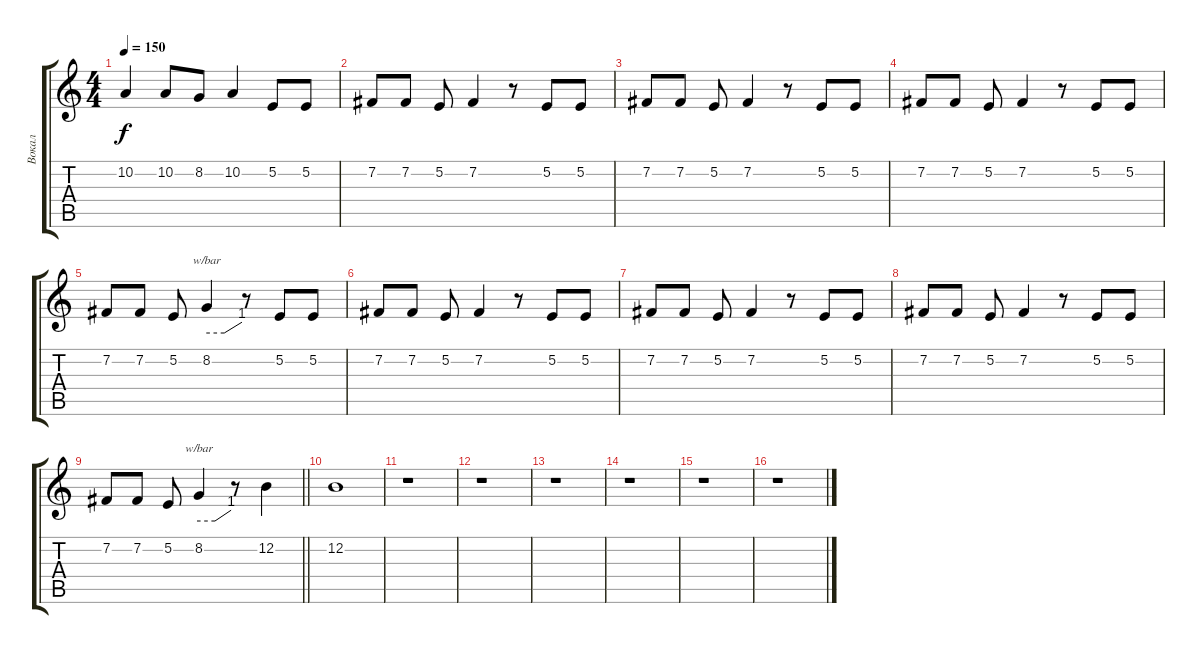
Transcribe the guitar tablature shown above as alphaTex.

\track ("Вокал" "Вокал") {instrument oboe}
\staff {score tabs}
\tuning (E4 B3 G3 D3 A2 E2) {hide}
\ts (4 4)
\tempo 150
\clef g2
\ks c
10.2.4{dy f} 10.2.8 8.2.8 10.2.4 5.2.8 5.2.8 |
7.2.8 7.2.8 5.2.8 7.2.4 r.8 5.2.8 5.2.8 |
7.2.8 7.2.8 5.2.8 7.2.4 r.8 5.2.8 5.2.8 |
7.2.8 7.2.8 5.2.8 7.2.4 r.8 5.2.8 5.2.8 |
7.2.8 7.2.8 5.2.8 8.2.4{tbe (custom default 0 0 30 0 60 4)} r.8 5.2.8 5.2.8 |
7.2.8 7.2.8 5.2.8 7.2.4 r.8 5.2.8 5.2.8 |
7.2.8 7.2.8 5.2.8 7.2.4 r.8 5.2.8 5.2.8 |
7.2.8 7.2.8 5.2.8 7.2.4 r.8 5.2.8 5.2.8 |
\barLineRight lightlight
7.2.8 7.2.8 5.2.8 8.2.4{tbe (custom default 0 0 30 0 60 4)} r.8 12.2.4 |
12.2.1 |
r.1 |
r.1 |
r.1 |
r.1 |
r.1 |
r.1
